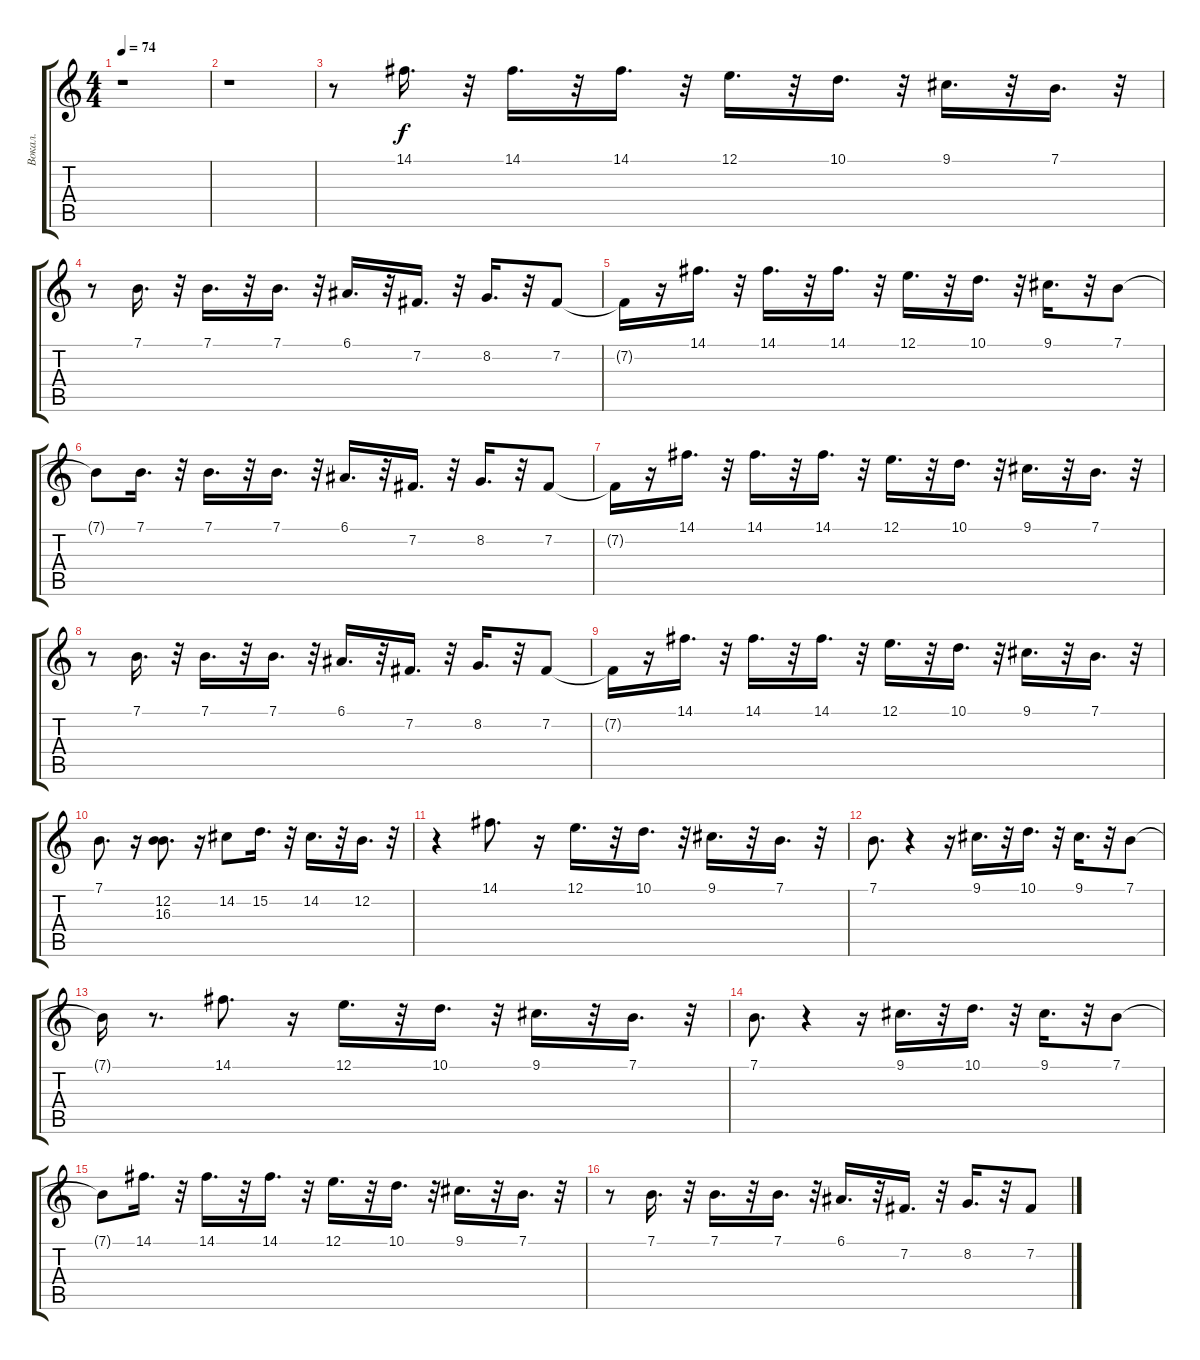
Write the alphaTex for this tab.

\track ("Вокал." "Вокал.") {instrument panflute}
\staff {score tabs}
\tuning (E4 B3 G3 D3 A2 E2) {hide}
\ts (4 4)
\tempo 74
\clef g2
\ks c
r.1{dy f instrument panflute} |
r.1 |
r.8 14.1.16{d} r.32 14.1.16{d} r.32 14.1.16{d} r.32 12.1.16{d} r.32 10.1.16{d} r.32 9.1.16{d} r.32 7.1.16{d} r.32 |
r.8 7.1.16{d} r.32 7.1.16{d} r.32 7.1.16{d} r.32 6.1.16{d} r.32 7.2.16{d} r.32 8.2.16{d} r.32 7.2.8 |
7.2{t}.16 r.16 14.1.16{d} r.32 14.1.16{d} r.32 14.1.16{d} r.32 12.1.16{d} r.32 10.1.16{d} r.32 9.1.16{d} r.32 7.1.8 |
7.1{t}.8 7.1.16{d} r.32 7.1.16{d} r.32 7.1.16{d} r.32 6.1.16{d} r.32 7.2.16{d} r.32 8.2.16{d} r.32 7.2.8 |
7.2{t}.16 r.16 14.1.16{d} r.32 14.1.16{d} r.32 14.1.16{d} r.32 12.1.16{d} r.32 10.1.16{d} r.32 9.1.16{d} r.32 7.1.16{d} r.32 |
r.8 7.1.16{d} r.32 7.1.16{d} r.32 7.1.16{d} r.32 6.1.16{d} r.32 7.2.16{d} r.32 8.2.16{d} r.32 7.2.8 |
7.2{t}.16 r.16 14.1.16{d} r.32 14.1.16{d} r.32 14.1.16{d} r.32 12.1.16{d} r.32 10.1.16{d} r.32 9.1.16{d} r.32 7.1.16{d} r.32 |
7.1.8{d} r.16 (12.2 16.3).8{d} r.16 14.2.8 15.2.16{d} r.32 14.2.16{d} r.32 12.2.16{d} r.32 |
r.4 14.1.8{d} r.16 12.1.16{d} r.32 10.1.16{d} r.32 9.1.16{d} r.32 7.1.16{d} r.32 |
7.1.8{d} r.4 r.16 9.1.16{d} r.32 10.1.16{d} r.32 9.1.16{d} r.32 7.1.8 |
7.1{t}.16 r.8{d} 14.1.8{d} r.16 12.1.16{d} r.32 10.1.16{d} r.32 9.1.16{d} r.32 7.1.16{d} r.32 |
7.1.8{d} r.4 r.16 9.1.16{d} r.32 10.1.16{d} r.32 9.1.16{d} r.32 7.1.8 |
7.1{t}.8 14.1.16{d} r.32 14.1.16{d} r.32 14.1.16{d} r.32 12.1.16{d} r.32 10.1.16{d} r.32 9.1.16{d} r.32 7.1.16{d} r.32 |
r.8 7.1.16{d} r.32 7.1.16{d} r.32 7.1.16{d} r.32 6.1.16{d} r.32 7.2.16{d} r.32 8.2.16{d} r.32 7.2.8
